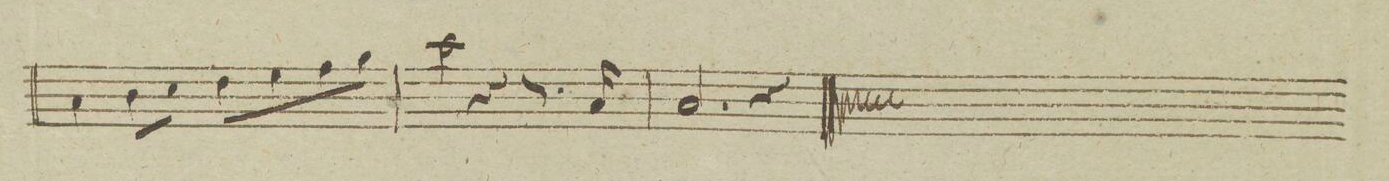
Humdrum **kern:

**kern	**dynam
*I"Basso	*
*clefF4	*
*k[]	*
*met(c|)	*
*M2/2	*
4C\	.
8D\L	.
8E\J	.
8F\L	.
8G\	.
8A\	.
8B\J	.
=259	=259
2c\	.
4r	.
8.r	.
16C/	.
=260	=260
2.C/	.
4r	.
==	==
*-	*-
